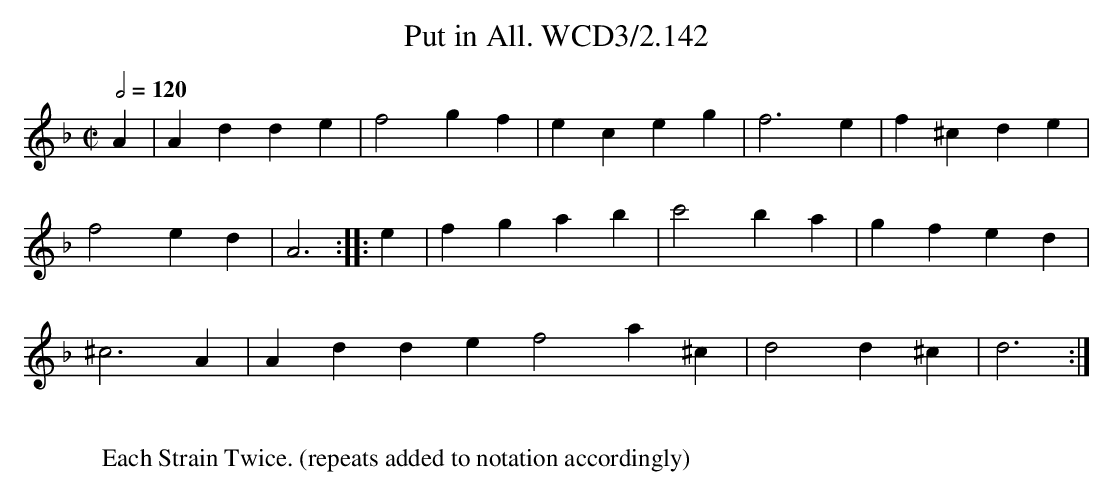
X:1
T:Put in All. WCD3/2.142
M:C|
L:1/4
Q:1/2=120
K:Dm
A|Ad de|f2 gf|ec eg|f3e|f^c de|
f2 ed|A3::e|fg ab|c'2 ba|gfed|
^c3 A|Ad de f2 a^c|d2 d^c|d3:|
W:
W:Each Strain Twice. (repeats added to notation accordingly)
